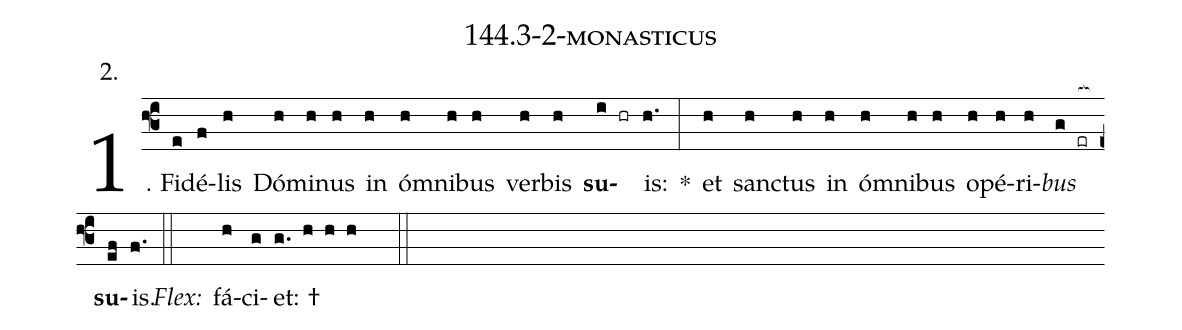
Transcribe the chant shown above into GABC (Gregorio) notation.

name: 144.3-2-monasticus;
annotation: 2.;
%%
(f3)1. Fi(e)dé(f)lis(h) Dó(h)mi(h)nus(h) in(h) óm(h)ni(h)bus(h) ver(h)bis(h) <b>su</b>(i hr)is:(h.) *(:) et(h) sanc(h)tus(h) in(h) óm(h)ni(h)bus(h) o(h)pé(h)ri(h)<i>bus</i>(g er[ocb:1{]) <b>su</b>(ef[ocb:0}])is.(f.) (::)
<i>Flex:</i>()  fá(h)ci(g)et: †(g. h h h  ::)
